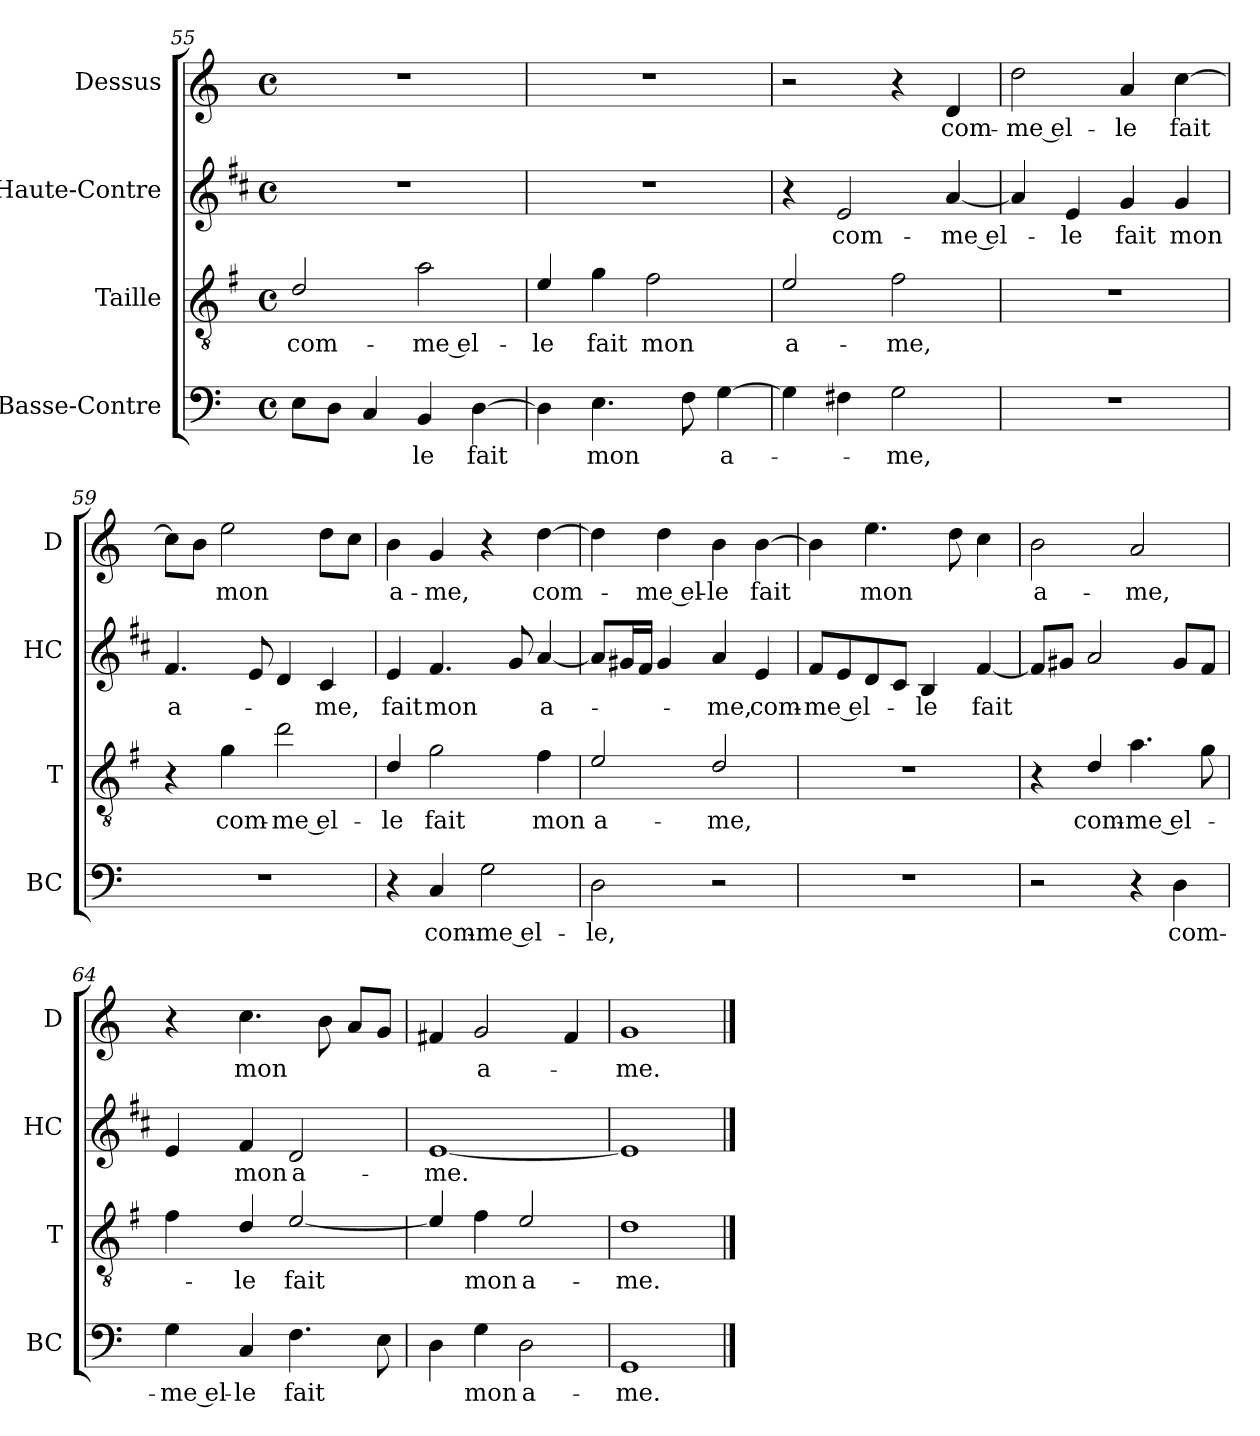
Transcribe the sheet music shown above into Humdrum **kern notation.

**kern	**text	**kern	**text	**kern	**text	**kern	**text
*part4	*part4	*part3	*part3	*part2	*part2	*part1	*part1
*staff4	*staff4	*staff3	*staff3	*staff2	*staff2	*staff1	*staff1
*I"Basse-Contre	*	*I"Taille	*	*I"Haute-Contre	*	*I"Dessus	*
*I'BC	*	*I'T	*	*I'HC	*	*I'D	*
*clefF4	*	*clefGv2	*	*clefG2	*	*clefG2	*
*	*	*ITrd4c7	*	*ITrd1c2	*	*	*
*k[]	*	*k[]	*	*k[]	*	*k[]	*
*C:	*	*C:	*	*C:	*	*C:	*
*M4/4	*	*M4/4	*	*M4/4	*	*M4/4	*
*met(c)	*	*met(c)	*	*met(c)	*	*met(c)	*
=55	=55	=55	=55	=55	=55	=55	=55
!	!	!	!LO:LY:b	!	!	!	!
8E\L	.	2G/	com-	1r	.	1r	.
8D\J	.	.	.	.	.	.	.
4C/	.	.	.	.	.	.	.
!	!LO:LY:b	!	!LO:LY:b	!	!	!	!
4BB/	-le	2d\	-me el-	.	.	.	.
!	!LO:LY:b	!	!	!	!	!	!
[4D\	fait	.	.	.	.	.	.
=56	=56	=56	=56	=56	=56	=56	=56
!	!	!	!LO:LY:b	!	!	!	!
4D\]	.	4A/	-le	1r	.	1r	.
!	!LO:LY:b	!	!LO:LY:b	!	!	!	!
4.E\	mon	4c\	fait	.	.	.	.
!	!	!	!LO:LY:b	!	!	!	!
.	.	2B\	mon	.	.	.	.
8F\	.	.	.	.	.	.	.
!	!LO:LY:b	!	!	!	!	!	!
[4G\	a-	.	.	.	.	.	.
=57	=57	=57	=57	=57	=57	=57	=57
!	!	!	!LO:LY:b	!	!	!	!
4G\]	.	2A/	a-	4r	.	2r	.
!	!	!	!	!	!LO:LY:b	!	!
4F#X\	.	.	.	2d/	com-	.	.
!	!LO:LY:b	!	!LO:LY:b	!	!	!	!
2G\	-me,	2B\	-me,	.	.	4r	.
!	!	!	!	!	!LO:LY:b	!	!LO:LY:b
.	.	.	.	[4g/	-me el-	4d/	com-
=58	=58	=58	=58	=58	=58	=58	=58
!	!	!	!	!	!	!	!LO:LY:b
1r	.	1r	.	4g/]	.	2dd\	-me el-
!	!	!	!	!	!LO:LY:b	!	!
.	.	.	.	4d/	-le	.	.
!	!	!	!	!	!LO:LY:b	!	!LO:LY:b
.	.	.	.	4f/	fait	4a/	-le
!	!	!	!	!	!LO:LY:b	!	!LO:LY:b
.	.	.	.	4f/	mon	[4cc\	fait
=59	=59	=59	=59	=59	=59	=59	=59
!	!	!	!	!	!LO:LY:b	!	!
1r	.	4r	.	4.e/	a-	8cc\L]	.
.	.	.	.	.	.	8b\J	.
!	!	!	!LO:LY:b	!	!	!	!LO:LY:b
.	.	4c\	com-	.	.	2ee\	mon
.	.	.	.	8d/	.	.	.
!	!	!	!LO:LY:b	!	!	!	!
.	.	2g\	-me el-	4c/	.	.	.
!	!	!	!	!	!LO:LY:b	!	!
.	.	.	.	4B/	-me,	8dd\L	.
.	.	.	.	.	.	8cc\J	.
!!LO:LB:g=z
=60	=60	=60	=60	=60	=60	=60	=60
!	!	!	!LO:LY:b	!	!LO:LY:b	!	!LO:LY:b
4r	.	4G/	-le	4d/	fait	4b\	a-
!	!LO:LY:b	!	!LO:LY:b	!	!LO:LY:b	!	!LO:LY:b
4C/	com-	2c\	fait	4.e/	mon	4g/	-me,
!	!LO:LY:b	!	!	!	!	!	!
2G\	-me el-	.	.	.	.	4r	.
.	.	.	.	8f/	.	.	.
!	!	!	!LO:LY:b	!	!LO:LY:b	!	!LO:LY:b
.	.	4B\	mon	[4g/	a-	[4dd\	com-
=61	=61	=61	=61	=61	=61	=61	=61
!	!LO:LY:b	!	!LO:LY:b	!	!	!	!
2D\	-le,	2A/	a-	8g/L]	.	4dd\]	.
.	.	.	.	16f#X/L	.	.	.
.	.	.	.	16e/JJ	.	.	.
!	!	!	!	!	!	!	!LO:LY:b
.	.	.	.	4f#/	.	4dd\	-me el-
!	!	!	!LO:LY:b	!	!LO:LY:b	!	!LO:LY:b
2r	.	2G/	-me,	4g/	-me,	4b\	-le
!	!	!	!	!	!LO:LY:b	!	!LO:LY:b
.	.	.	.	4d/	com-	[4b\	fait
=62	=62	=62	=62	=62	=62	=62	=62
!	!	!	!	!	!LO:LY:b	!	!
1r	.	1r	.	8e/L	-me el-	4b\]	.
.	.	.	.	8d/	.	.	.
!	!	!	!	!	!	!	!LO:LY:b
.	.	.	.	8c/	.	4.ee\	mon
.	.	.	.	8B/J	.	.	.
!	!	!	!	!	!LO:LY:b	!	!
.	.	.	.	4A/	-le	.	.
.	.	.	.	.	.	8dd\	.
!	!	!	!	!	!LO:LY:b	!	!
.	.	.	.	[4e/	fait	4cc\	.
=63	=63	=63	=63	=63	=63	=63	=63
!	!	!	!	!	!	!	!LO:LY:b
2r	.	4r	.	8e/L]	.	2b\	a-
.	.	.	.	8f#X/J	.	.	.
!	!	!	!LO:LY:b	!	!	!	!
.	.	4G/	com-	2g/	.	.	.
!	!	!	!LO:LY:b	!	!	!	!LO:LY:b
4r	.	4.d\	-me el-	.	.	2a/	-me,
!	!LO:LY:b	!	!	!	!	!	!
4D\	com-	.	.	8f#/L	.	.	.
.	.	8c\	.	8e/J	.	.	.
=64	=64	=64	=64	=64	=64	=64	=64
!	!LO:LY:b	!	!	!	!	!	!
4G\	-me el-	4B\	.	4d/	.	4r	.
!	!LO:LY:b	!	!LO:LY:b	!	!LO:LY:b	!	!LO:LY:b
4C/	-le	4G/	-le	4e/	mon	4.cc\	mon
!	!LO:LY:b	!	!LO:LY:b	!	!LO:LY:b	!	!
4.F\	fait	[2A/	fait	2c/	a-	.	.
.	.	.	.	.	.	8b\	.
.	.	.	.	.	.	8a/L	.
8E\	.	.	.	.	.	8g/J	.
=65	=65	=65	=65	=65	=65	=65	=65
!	!	!	!	!	!LO:LY:b	!	!
4D\	.	4A/]	.	[1d	-me.	4f#X/	.
!	!LO:LY:b	!	!LO:LY:b	!	!	!	!LO:LY:b
4G\	mon	4B\	mon	.	.	2g/	a-
!	!LO:LY:b	!	!LO:LY:b	!	!	!	!
2D\	a-	2A/	a-	.	.	.	.
.	.	.	.	.	.	4f#/	.
=66	=66	=66	=66	=66	=66	=66	=66
!	!LO:LY:b	!	!LO:LY:b	!	!	!	!LO:LY:b
1GG	-me.	1G	-me.	1d]	.	1g	-me.
==	==	==	==	==	==	==	==
*-	*-	*-	*-	*-	*-	*-	*-
